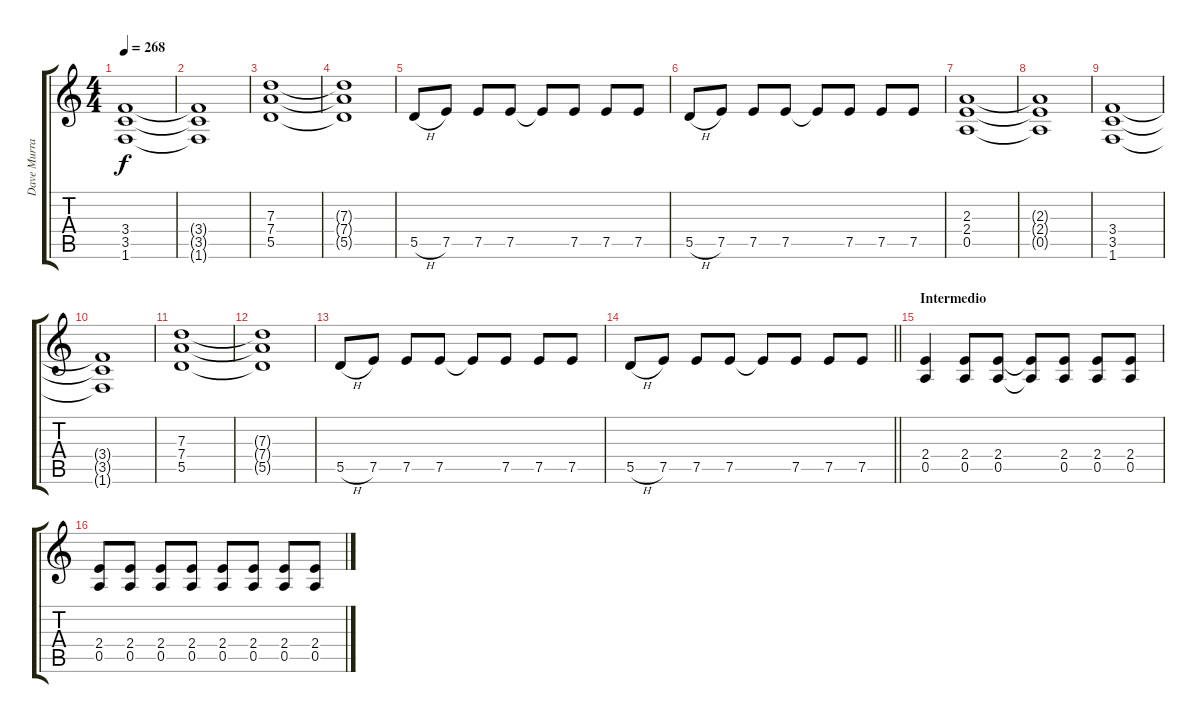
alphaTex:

\track ("Dave Murray" "Dave Murra") {instrument overdrivenguitar}
\staff {score tabs}
\tuning (E4 B3 G3 D3 A2 E2) {hide}
\ts (4 4)
\tempo 268
\clef g2
\ks c
(3.4 3.5 1.6).1{dy f} |
(3.4{t} 3.5{t} 1.6{t}).1 |
(7.3 7.4 5.5).1 |
(7.3{t} 7.4{t} 5.5{t}).1 |
5.5{h}.8 7.5.8 7.5.8 7.5.8 7.5{t}.8 7.5.8 7.5.8 7.5.8 |
5.5{h}.8 7.5.8 7.5.8 7.5.8 7.5{t}.8 7.5.8 7.5.8 7.5.8 |
(2.3 2.4 0.5).1 |
(2.3{t} 2.4{t} 0.5{t}).1 |
(3.4 3.5 1.6).1 |
(3.4{t} 3.5{t} 1.6{t}).1 |
(7.3 7.4 5.5).1 |
(7.3{t} 7.4{t} 5.5{t}).1 |
5.5{h}.8 7.5.8 7.5.8 7.5.8 7.5{t}.8 7.5.8 7.5.8 7.5.8 |
\barLineRight lightlight
5.5{h}.8 7.5.8 7.5.8 7.5.8 7.5{t}.8 7.5.8 7.5.8 7.5.8 |
\section ("" "Intermedio")
(2.4 0.5).4 (2.4 0.5).8 (2.4 0.5).8 (2.4{t} 0.5{t}).8 (2.4 0.5).8 (2.4 0.5).8 (2.4 0.5).8 |
(2.4 0.5).8 (2.4 0.5).8 (2.4 0.5).8 (2.4 0.5).8 (2.4 0.5).8 (2.4 0.5).8 (2.4 0.5).8 (2.4 0.5).8
